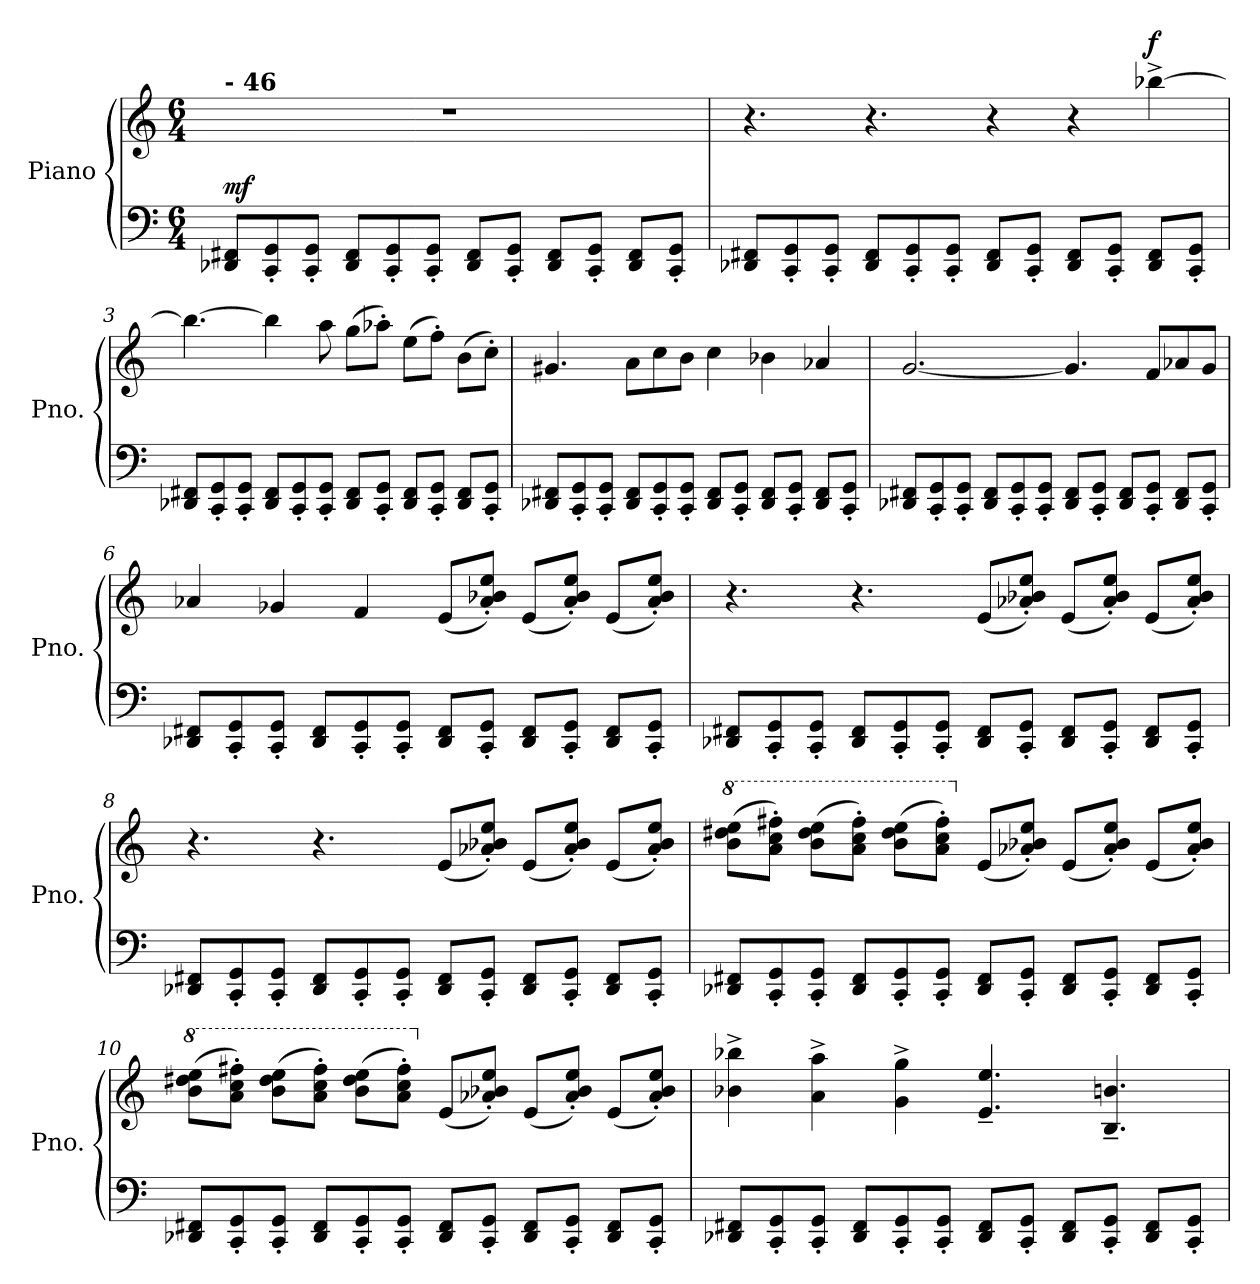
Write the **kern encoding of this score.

**kern	**kern	**dynam
*part1	*part1	*part1
*staff2	*staff1	*staff1/2
*I"Piano	*	*
*I'Pno.	*	*
*clefF4	*clefG2	*
*k[]	*k[]	*
*M6/4	*M6/4	*
*MM120	*MM120	*
=1	=1	=1
!	!LO:TX:a:B:t=- 46	!
!	!	!LO:DY:a=2
8DD-X/ 8FF#X/L	1.r	mf
8CC/' 8GG/'	.	.
8CC/' 8GG/'J	.	.
8DD-/ 8FF#/L	.	.
8CC/' 8GG/'	.	.
8CC/' 8GG/'J	.	.
8DD-/ 8FF#/L	.	.
8CC/' 8GG/'J	.	.
8DD-/ 8FF#/L	.	.
8CC/' 8GG/'J	.	.
8DD-/ 8FF#/L	.	.
8CC/' 8GG/'J	.	.
=2	=2	=2
8DD-X/ 8FF#X/L	4.r	.
8CC/' 8GG/'	.	.
8CC/' 8GG/'J	.	.
8DD-/ 8FF#/L	4.r	.
8CC/' 8GG/'	.	.
8CC/' 8GG/'J	.	.
8DD-/ 8FF#/L	4r	.
8CC/' 8GG/'J	.	.
8DD-/ 8FF#/L	4r	.
8CC/' 8GG/'J	.	.
!	!	!LO:DY:a
8DD-/ 8FF#/L	[4bb-X^\	f
8CC/' 8GG/'J	.	.
=3	=3	=3
8DD-X/ 8FF#X/L	4.bb-\_	.
8CC/' 8GG/'	.	.
8CC/' 8GG/'J	.	.
8DD-/ 8FF#/L	4bb-\]	.
8CC/' 8GG/'	.	.
8CC/' 8GG/'J	8aa\	.
8DD-/ 8FF#/L	(>8gg\L	.
8CC/' 8GG/'J	8aa-X'\J)	.
8DD-/ 8FF#/L	(>8ee\L	.
8CC/' 8GG/'J	8ff'\J)	.
8DD-/ 8FF#/L	(>8b\L	.
8CC/' 8GG/'J	8cc'\J)	.
!!LO:LB:g=z
=4	=4	=4
8DD-X/ 8FF#X/L	4.g#X/	.
8CC/' 8GG/'	.	.
8CC/' 8GG/'J	.	.
8DD-/ 8FF#/L	8a\L	.
8CC/' 8GG/'	8cc\	.
8CC/' 8GG/'J	8b\J	.
8DD-/ 8FF#/L	4cc\	.
8CC/' 8GG/'J	.	.
8DD-/ 8FF#/L	4b-X\	.
8CC/' 8GG/'J	.	.
8DD-/ 8FF#/L	4a-X/	.
8CC/' 8GG/'J	.	.
=5	=5	=5
8DD-X/ 8FF#X/L	[2.g/	.
8CC/' 8GG/'	.	.
8CC/' 8GG/'J	.	.
8DD-/ 8FF#/L	.	.
8CC/' 8GG/'	.	.
8CC/' 8GG/'J	.	.
8DD-/ 8FF#/L	4.g/]	.
8CC/' 8GG/'J	.	.
8DD-/ 8FF#/L	.	.
8CC/' 8GG/'J	8f/L	.
8DD-/ 8FF#/L	8a-X/	.
8CC/' 8GG/'J	8g/J	.
!!LO:LB:g=z
=6	=6	=6
8DD-X/ 8FF#X/L	4a-X/	.
8CC/' 8GG/'	.	.
8CC/' 8GG/'J	4g-X/	.
8DD-/ 8FF#/L	.	.
8CC/' 8GG/'	4f/	.
8CC/' 8GG/'J	.	.
8DD-/ 8FF#/L	(<8e/L	.
8CC/' 8GG/'J	8a-/' 8b-X/' 8ee/'J)	.
8DD-/ 8FF#/L	(<8e/L	.
8CC/' 8GG/'J	8a-/' 8b-/' 8ee/'J)	.
8DD-/ 8FF#/L	(<8e/L	.
8CC/' 8GG/'J	8a-/' 8b-/' 8ee/'J)	.
=7	=7	=7
8DD-X/ 8FF#X/L	4.r	.
8CC/' 8GG/'	.	.
8CC/' 8GG/'J	.	.
8DD-/ 8FF#/L	4.r	.
8CC/' 8GG/'	.	.
8CC/' 8GG/'J	.	.
8DD-/ 8FF#/L	(<8e/L	.
8CC/' 8GG/'J	8a-X/' 8b-X/' 8ee/'J)	.
8DD-/ 8FF#/L	(<8e/L	.
8CC/' 8GG/'J	8a-/' 8b-/' 8ee/'J)	.
8DD-/ 8FF#/L	(<8e/L	.
8CC/' 8GG/'J	8a-/' 8b-/' 8ee/'J)	.
!!LO:LB:g=z
=8	=8	=8
8DD-X/ 8FF#X/L	4.r	.
8CC/' 8GG/'	.	.
8CC/' 8GG/'J	.	.
8DD-/ 8FF#/L	4.r	.
8CC/' 8GG/'	.	.
8CC/' 8GG/'J	.	.
8DD-/ 8FF#/L	(<8e/L	.
8CC/' 8GG/'J	8a-X/' 8b-X/' 8ee/'J)	.
8DD-/ 8FF#/L	(<8e/L	.
8CC/' 8GG/'J	8a-/' 8b-/' 8ee/'J)	.
8DD-/ 8FF#/L	(<8e/L	.
8CC/' 8GG/'J	8a-/' 8b-/' 8ee/'J)	.
=9	=9	=9
*	*8va	*
8DD-X/ 8FF#X/L	(>8bb\ 8ddd#X\ 8eee\L	.
8CC/' 8GG/'	8aa\' 8ccc\' 8fff#X\'J)	.
8CC/' 8GG/'J	(>8bb\ 8ddd#\ 8eee\L	.
8DD-/ 8FF#/L	8aa\' 8ccc\' 8fff#\'J)	.
8CC/' 8GG/'	(>8bb\ 8ddd#\ 8eee\L	.
8CC/' 8GG/'J	8aa\' 8ccc\' 8fff#\'J)	.
*	*X8va	*
8DD-/ 8FF#/L	(<8e/L	.
8CC/' 8GG/'J	8a-X/' 8b-X/' 8ee/'J)	.
8DD-/ 8FF#/L	(<8e/L	.
8CC/' 8GG/'J	8a-/' 8b-/' 8ee/'J)	.
8DD-/ 8FF#/L	(<8e/L	.
8CC/' 8GG/'J	8a-/' 8b-/' 8ee/'J)	.
!!LO:LB:g=z
=10	=10	=10
*	*8va	*
8DD-X/ 8FF#X/L	(>8bb\ 8ddd#X\ 8eee\L	.
8CC/' 8GG/'	8aa\' 8ccc\' 8fff#X\'J)	.
8CC/' 8GG/'J	(>8bb\ 8ddd#\ 8eee\L	.
8DD-/ 8FF#/L	8aa\' 8ccc\' 8fff#\'J)	.
8CC/' 8GG/'	(>8bb\ 8ddd#\ 8eee\L	.
8CC/' 8GG/'J	8aa\' 8ccc\' 8fff#\'J)	.
*	*X8va	*
8DD-/ 8FF#/L	(<8e/L	.
8CC/' 8GG/'J	8a-X/' 8b-X/' 8ee/'J)	.
8DD-/ 8FF#/L	(<8e/L	.
8CC/' 8GG/'J	8a-/' 8b-/' 8ee/'J)	.
8DD-/ 8FF#/L	(<8e/L	.
8CC/' 8GG/'J	8a-/' 8b-/' 8ee/'J)	.
=11	=11	=11
8DD-X/ 8FF#X/L	4b-X\^ 4bb-X\^	.
8CC/' 8GG/'	.	.
8CC/' 8GG/'J	4a\^ 4aa\^	.
8DD-/ 8FF#/L	.	.
8CC/' 8GG/'	4g\^ 4gg\^	.
8CC/' 8GG/'J	.	.
8DD-/ 8FF#/L	4.e/~ 4.ee/~	.
8CC/' 8GG/'J	.	.
8DD-/ 8FF#/L	.	.
8CC/' 8GG/'J	4.B/~ 4.bn/~	.
8DD-/ 8FF#/L	.	.
8CC/' 8GG/'J	.	.
=	=	=
*-	*-	*-
